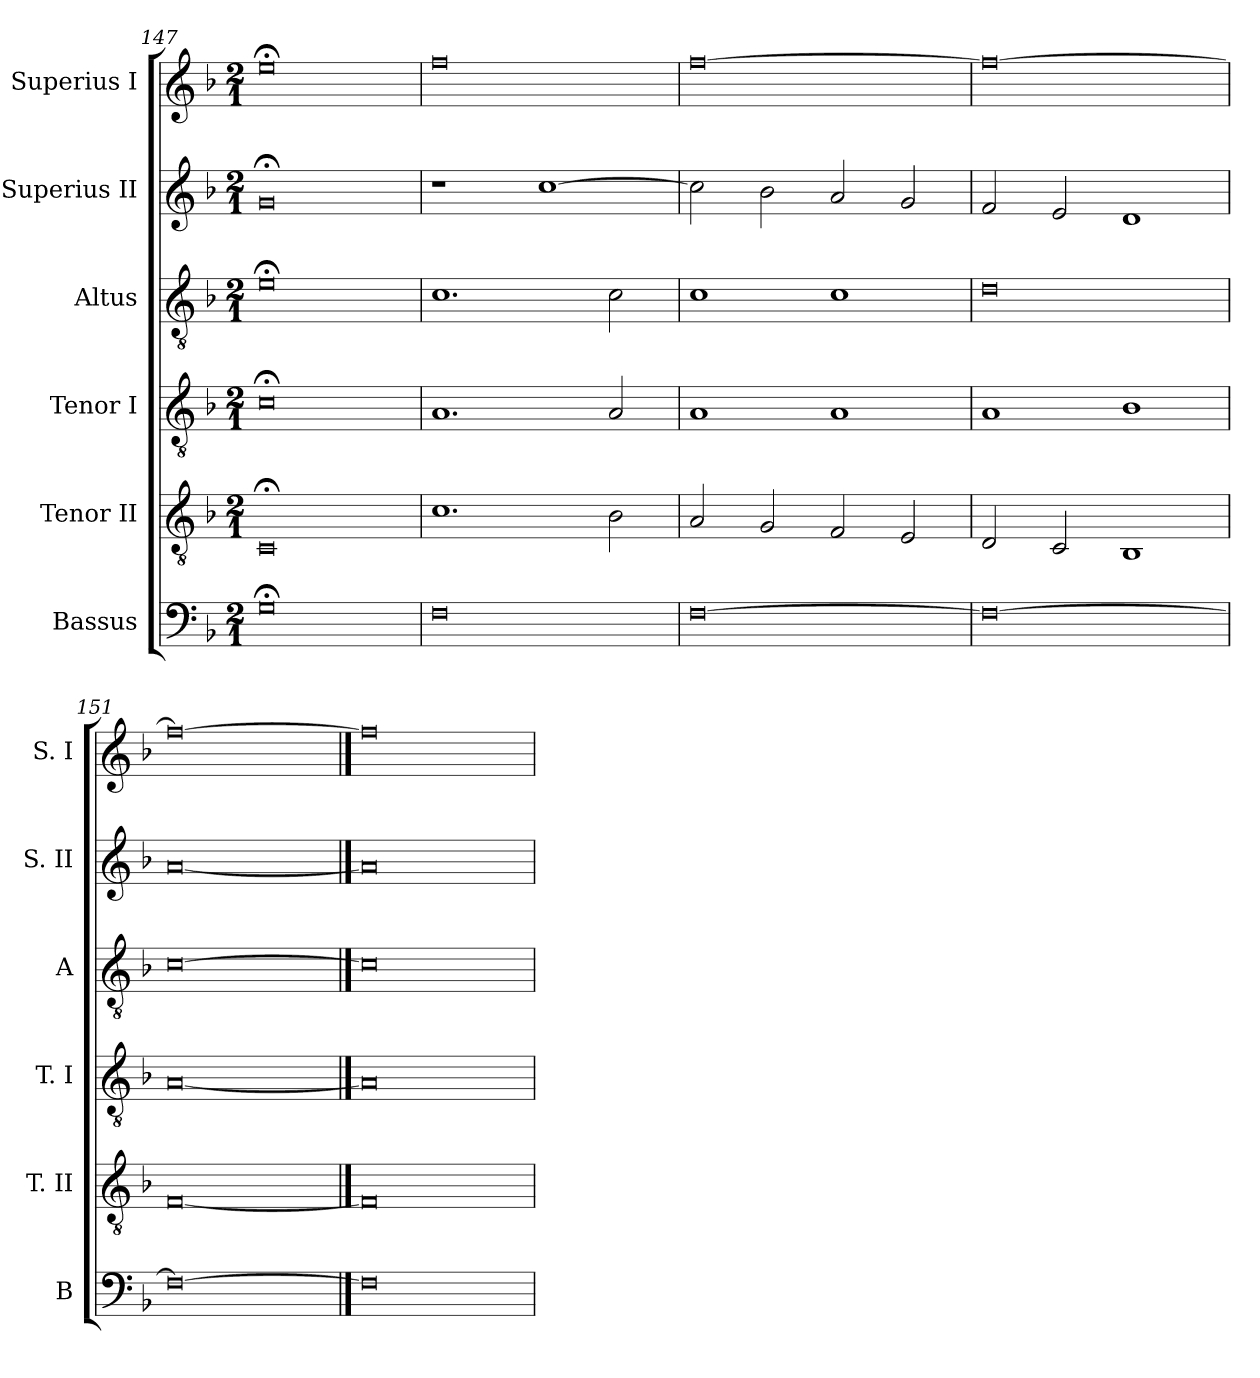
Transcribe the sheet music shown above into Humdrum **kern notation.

**kern	**kern	**kern	**kern	**kern	**kern
*part6	*part5	*part4	*part3	*part2	*part1
*staff6	*staff5	*staff4	*staff3	*staff2	*staff1
*I"Bassus	*I"Tenor II	*I"Tenor I	*I"Altus	*I"Superius II	*I"Superius I
*I'B	*I'T. II	*I'T. I	*I'A	*I'S. II	*I'S. I
*clefF4	*clefGv2	*clefGv2	*clefGv2	*clefG2	*clefG2
*k[b-]	*k[b-]	*k[b-]	*k[b-]	*k[b-]	*k[b-]
*F:	*F:	*F:	*F:	*F:	*F:
*M2/1	*M2/1	*M2/1	*M2/1	*M2/1	*M2/1
=147	=147	=147	=147	=147	=147
0G;<	0C;<	0c;<	0e;<	0g;<	0ee;<
=148	=148	=148	=148	=148	=148
0F	1.c	1.A	1.c	1r	0ff
.	.	.	.	[1cc	.
.	2B-	2A	2c	.	.
=149	=149	=149	=149	=149	=149
[0F	2A	1A	1c	2cc]	[0ff
.	2G	.	.	2b-	.
.	2F	1A	1c	2a	.
.	2E	.	.	2g	.
=150	=150	=150	=150	=150	=150
0F_	2D	1A	0d	2f	0ff_
.	2C	.	.	2e	.
.	1BB-	1B-	.	1d	.
=151	=151	=151	=151	=151	=151
0F_	[0F	[0A	[0c	[0a	0ff_
==152	==152	==152	==152	==152	==152
0F]	0F]	0A]	0c]	0a]	0ff]
=	=	=	=	=	=
*-	*-	*-	*-	*-	*-
